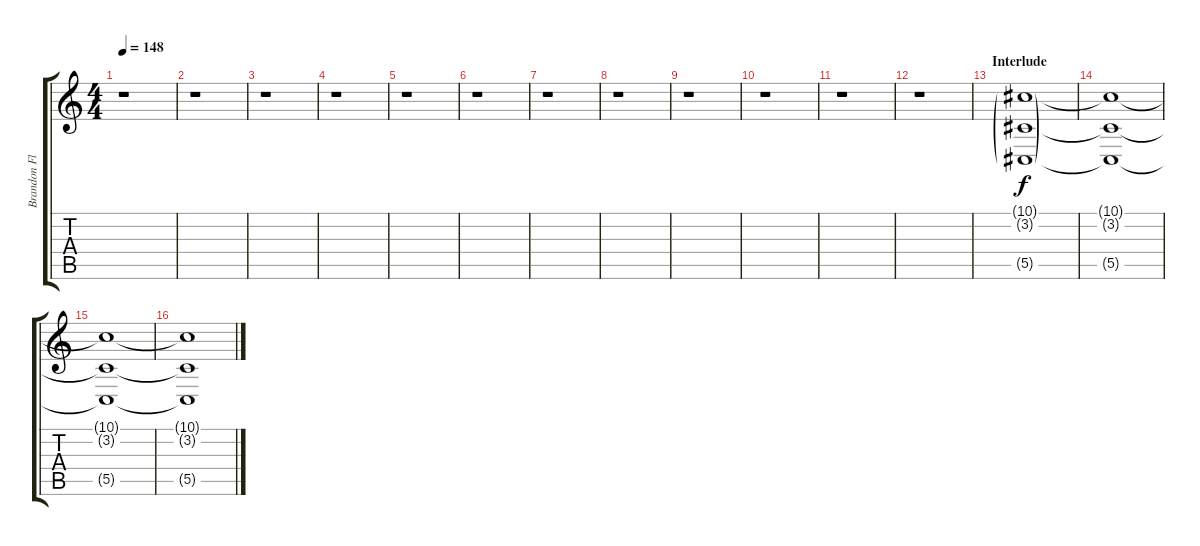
\track ("Brandon Flowers - Synthesizer 2" "Brandon Fl") {instrument pad2warm}
\staff {score tabs}
\tuning (Eb4 Bb3 Gb3 Db3 Ab2 Eb2) {hide}
\ts (4 4)
\tempo 148
\clef g2
\ks c
r.1{dy f} |
r.1 |
r.1 |
r.1 |
r.1 |
r.1 |
r.1 |
r.1 |
r.1 |
r.1 |
r.1 |
r.1 |
\section ("" "Interlude")
(10.1{g} 3.2{g} 5.5{g}).1 |
(10.1{t} 3.2{t} 5.5{t}).1 |
(10.1{t} 3.2{t} 5.5{t}).1 |
(10.1{t} 3.2{t} 5.5{t}).1
